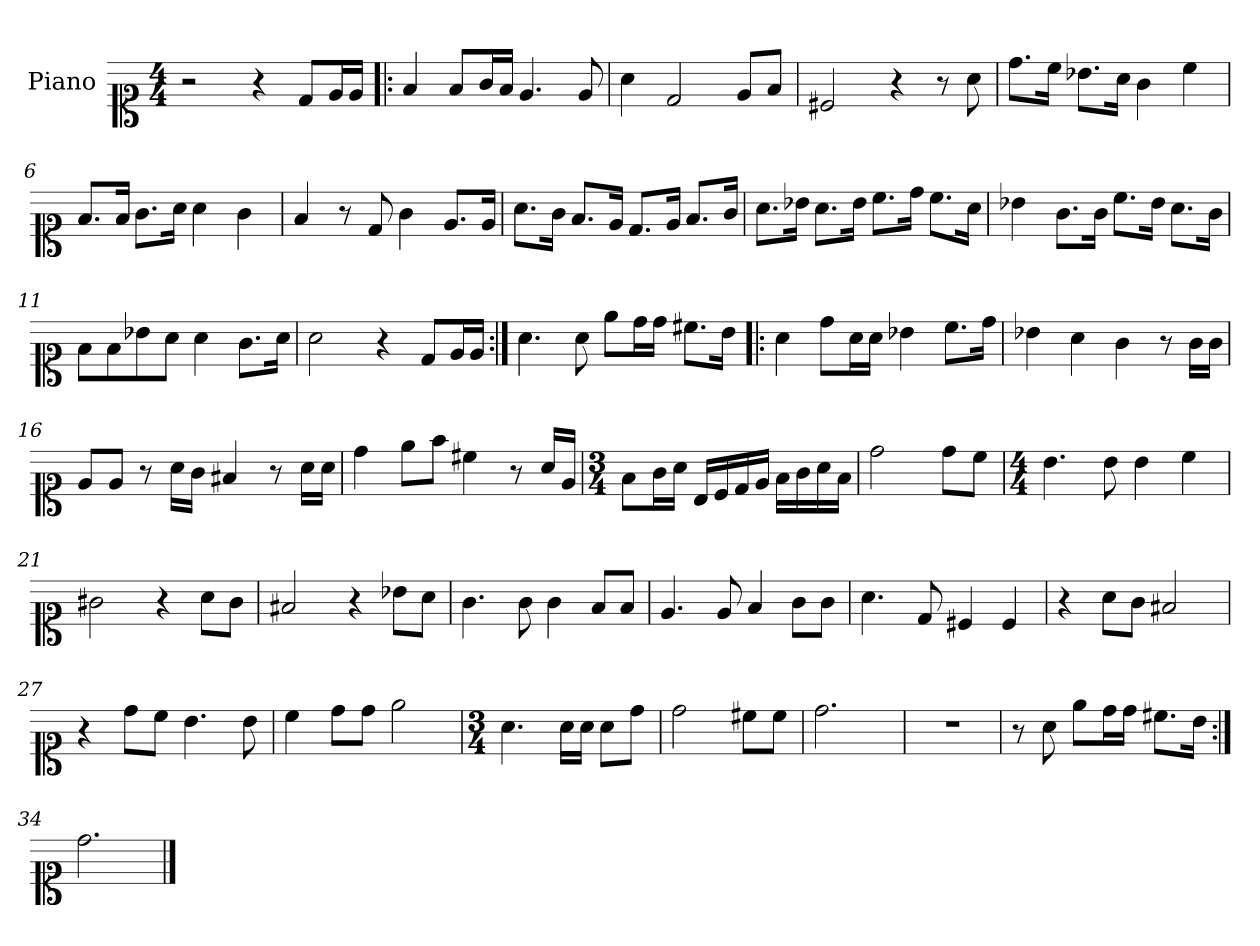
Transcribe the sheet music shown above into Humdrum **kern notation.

**kern
*part1
*staff1
*I"Piano
*I'Pno.
*clefC1
*k[]
*M4/4
=1
2r
4r
8d/L
16e/L
16e/JJ
=2!|:
4f/
8f/L
16g/L
16f/JJ
4.e/
8e/
=3
4a\
2d/
8e/L
8f/J
=4
2c#X/
4r
8r
8a\
=5
8.dd\L
16cc\Jk
8.b-X\L
16a\Jk
4g\
4cc\
=6
8.f/L
16f/Jk
8.g\L
16a\Jk
4a\
4g\
!!LO:LB:g=z
=7
4f/
8r
8d/
4g\
8.e/L
16e/Jk
=8
8.a\L
16g\Jk
8.f/L
16e/Jk
8.d/L
16e/Jk
8.f/L
16g/Jk
=9
8.a\L
16b-X\Jk
8.a\L
16b-\Jk
8.cc\L
16dd\Jk
8.cc\L
16a\Jk
=10
4b-X\
8.g\L
16g\Jk
8.cc\L
16b-\Jk
8.a\L
16g\Jk
=11
8f\L
8f\
8b-X\
8a\J
4a\
8.g\L
16a\Jk
!!LO:LB:g=z
=12
2a\
4r
8d/L
16e/L
16e/JJ
=13:|!
4.a\
8a\
8ee\L
16dd\L
16dd\JJ
8.cc#X\L
16b\Jk
=14!|:
4a\
8dd\L
16a\L
16a\JJ
4b-X\
8.cc\L
16dd\Jk
=15
4b-X\
4a\
4g\
8r
16g\LL
16g\JJ
=16
8e/L
8e/J
8r
16a\LL
16g\JJ
4f#X/
8r
16a\LL
16a\JJ
!!LO:LB:g=z
=17
4dd\
8ee\L
8ff\J
4cc#X\
8r
16a/LL
16e/JJ
=18
*M3/4
8f\L
16g\L
16a\JJ
16B/LL
16c/
16d/
16e/JJ
16f\LL
16g\
16a\
16f\JJ
=19
2dd\
8dd\L
8cc\J
=20
*M4/4
4.b\
8b\
4b\
4cc\
=21
2g#X\
4r
8a\L
8g#\J
=22
2f#X/
4r
8b-X\L
8a\J
!!LO:LB:g=z
=23
4.g\
8g\
4g\
8f/L
8f/J
=24
4.e/
8e/
4f/
8g\L
8g\J
=25
4.a\
8d/
4c#X/
4c#/
=26
4r
8a\L
8g\J
2f#X/
=27
4r
8dd\L
8cc\J
4.b\
8b\
=28
4cc\
8dd\L
8dd\J
2ee\
=29
*M3/4
4.a\
16a\LL
16a\JJ
8a\L
8dd\J
!!LO:LB:g=z
=30
2dd\
8cc#X\L
8cc#\J
=31
2.dd\
=32
2.r
=33
8r
8a\
8ee\L
16dd\L
16dd\JJ
8.cc#X\L
16b\Jk
=34:|!
2.dd\
==
*-
